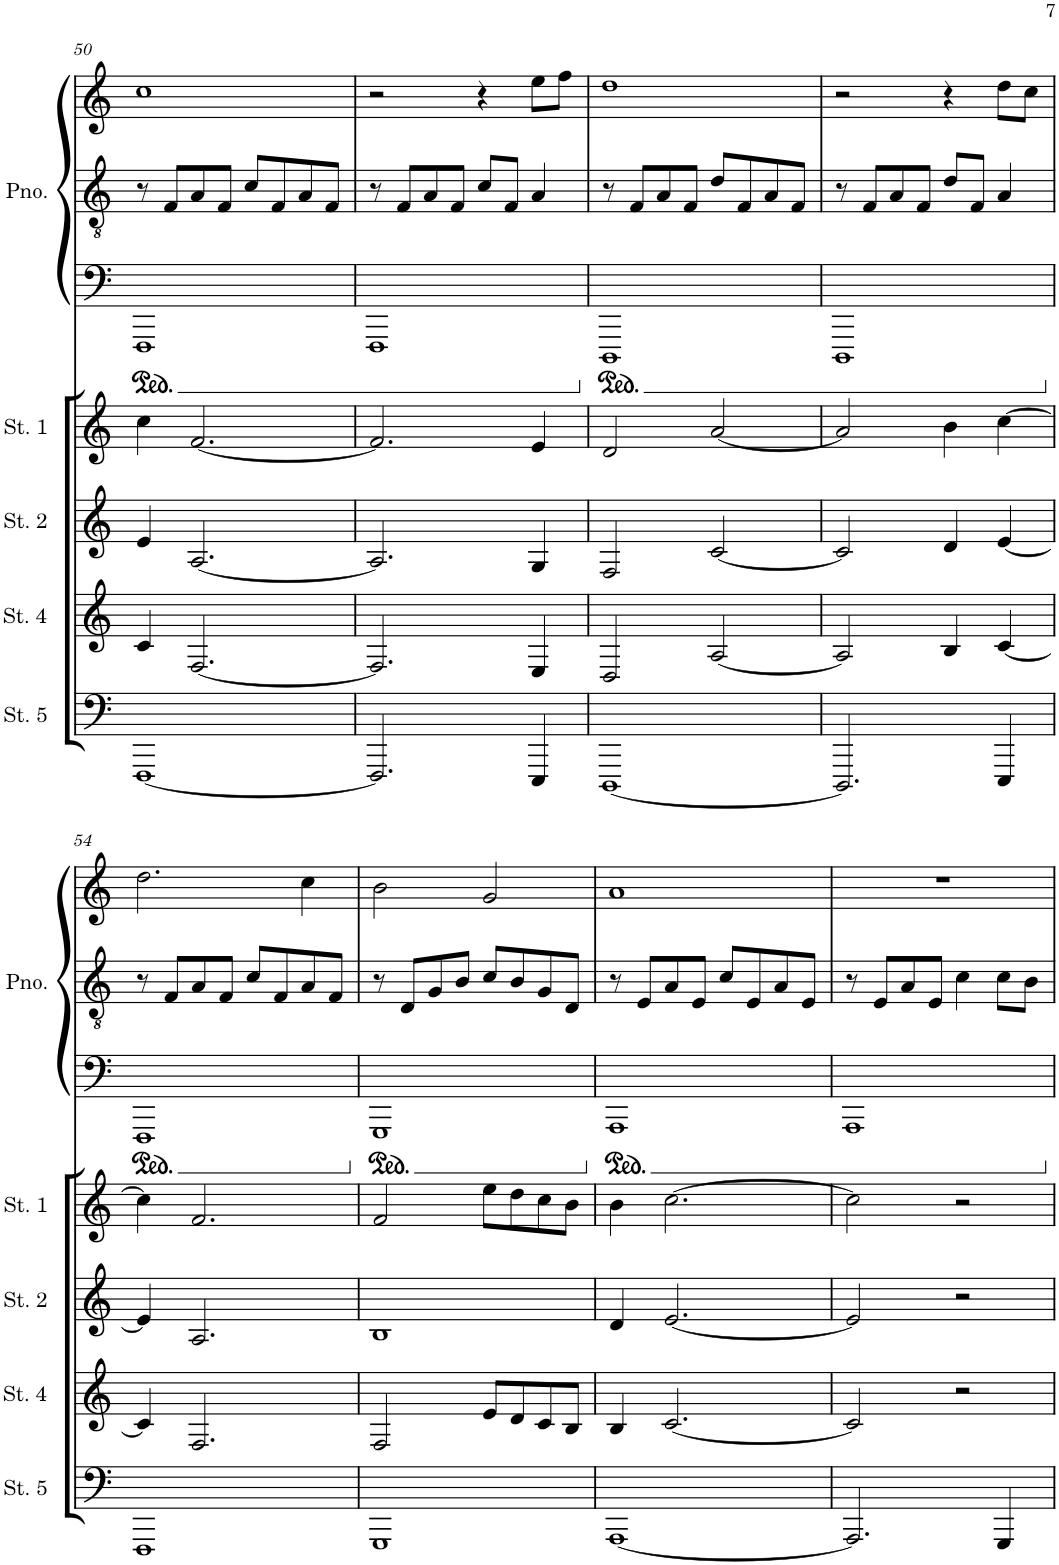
**kern	**kern	**kern	**kern	**kern	**kern	**kern	**kern	**kern	**kern
*part8	*part7	*part6	*part5	*part4	*part4	*part4	*part3	*part2	*part1
*staff10	*staff9	*staff8	*staff7	*staff6	*staff5	*staff4	*staff3	*staff2	*staff1
*I"Strings 5	*I"Strings 4	*I"Strings 2	*I"Strings 1	*I"Piano	*	*	*I"Oboe	*I"Horn in C	*I"Flute
*I'St. 5	*I'St. 4	*I'St. 2	*I'St. 1	*I'Pno.	*	*	*I'Ob.	*	*I'Fl.
!!LO:PB:g=z
*clefF4	*clefG2	*clefG2	*clefG2	*clefF4	*clefGv2	*clefG2	*clefG2	*clefG2	*clefG2
*	*	*	*	*	*	*	*	*Trd7c12	*
*k[]	*k[]	*k[]	*k[]	*k[]	*k[]	*k[]	*k[]	*k[]	*k[]
*M4/4	*M4/4	*M4/4	*M4/4	*M4/4	*M4/4	*M4/4	*M4/4	*M4/4	*M4/4
=50	=50	=50	=50	=50	=50	=50	=50	=50	=50
[1FFF	4c/	4e/	4cc\	1FFF	8r	1cc	1r	1r	1r
.	.	.	.	.	8F/L	.	.	.	.
.	[2.F/	[2.A/	[2.f/	.	8A/	.	.	.	.
.	.	.	.	.	8F/J	.	.	.	.
.	.	.	.	.	8c/L	.	.	.	.
.	.	.	.	.	8F/	.	.	.	.
.	.	.	.	.	8A/	.	.	.	.
.	.	.	.	.	8F/J	.	.	.	.
=51	=51	=51	=51	=51	=51	=51	=51	=51	=51
2.FFF/]	2.F/]	2.A/]	2.f/]	1FFF	8r	2r	1r	1r	1r
.	.	.	.	.	8F/L	.	.	.	.
.	.	.	.	.	8A/	.	.	.	.
.	.	.	.	.	8F/J	.	.	.	.
.	.	.	.	.	8c/L	4r	.	.	.
.	.	.	.	.	8F/J	.	.	.	.
4EEE/	4E/	4G/	4e/	.	4A/	8ee\L	.	.	.
.	.	.	.	.	.	8ff\J	.	.	.
=52	=52	=52	=52	=52	=52	=52	=52	=52	=52
[1DDD	2D/	2F/	2d/	1DDD	8r	1dd	1r	1r	1r
.	.	.	.	.	8F/L	.	.	.	.
.	.	.	.	.	8A/	.	.	.	.
.	.	.	.	.	8F/J	.	.	.	.
.	[2A/	[2c/	[2a/	.	8d/L	.	.	.	.
.	.	.	.	.	8F/	.	.	.	.
.	.	.	.	.	8A/	.	.	.	.
.	.	.	.	.	8F/J	.	.	.	.
=53	=53	=53	=53	=53	=53	=53	=53	=53	=53
2.DDD/]	2A/]	2c/]	2a/]	1DDD	8r	2r	1r	1r	1r
.	.	.	.	.	8F/L	.	.	.	.
.	.	.	.	.	8A/	.	.	.	.
.	.	.	.	.	8F/J	.	.	.	.
.	4B/	4d/	4b\	.	8d/L	4r	.	.	.
.	.	.	.	.	8F/J	.	.	.	.
4EEE/	[4c/	[4e/	[4cc\	.	4A/	8dd\L	.	.	.
.	.	.	.	.	.	8cc\J	.	.	.
!!LO:LB:g=z
=54	=54	=54	=54	=54	=54	=54	=54	=54	=54
1FFF	4c/]	4e/]	4cc\]	1FFF	8r	2.dd\	1r	1r	1r
.	.	.	.	.	8F/L	.	.	.	.
.	2.F/	2.A/	2.f/	.	8A/	.	.	.	.
.	.	.	.	.	8F/J	.	.	.	.
.	.	.	.	.	8c/L	.	.	.	.
.	.	.	.	.	8F/	.	.	.	.
.	.	.	.	.	8A/	4cc\	.	.	.
.	.	.	.	.	8F/J	.	.	.	.
=55	=55	=55	=55	=55	=55	=55	=55	=55	=55
1GGG	2F/	1B	2f/	1GGG	8r	2b\	1r	1r	1r
.	.	.	.	.	8D/L	.	.	.	.
.	.	.	.	.	8G/	.	.	.	.
.	.	.	.	.	8B/J	.	.	.	.
.	8e/L	.	8ee\L	.	8c/L	2g/	.	.	.
.	8d/	.	8dd\	.	8B/	.	.	.	.
.	8c/	.	8cc\	.	8G/	.	.	.	.
.	8B/J	.	8b\J	.	8D/J	.	.	.	.
=56	=56	=56	=56	=56	=56	=56	=56	=56	=56
[1AAA	4B/	4d/	4b\	1AAA	8r	1a	1r	1r	1r
.	.	.	.	.	8E/L	.	.	.	.
.	[2.c/	[2.e/	[2.cc\	.	8A/	.	.	.	.
.	.	.	.	.	8E/J	.	.	.	.
.	.	.	.	.	8c/L	.	.	.	.
.	.	.	.	.	8E/	.	.	.	.
.	.	.	.	.	8A/	.	.	.	.
.	.	.	.	.	8E/J	.	.	.	.
=57	=57	=57	=57	=57	=57	=57	=57	=57	=57
2.AAA/]	2c/]	2e/]	2cc\]	1AAA	8r	1r	1r	1r	1r
.	.	.	.	.	8E/L	.	.	.	.
.	.	.	.	.	8A/	.	.	.	.
.	.	.	.	.	8E/J	.	.	.	.
.	2r	2r	2r	.	4c\	.	.	.	.
4GGG/	.	.	.	.	8c\L	.	.	.	.
.	.	.	.	.	8B\J	.	.	.	.
=	=	=	=	=	=	=	=	=	=
*-	*-	*-	*-	*-	*-	*-	*-	*-	*-
